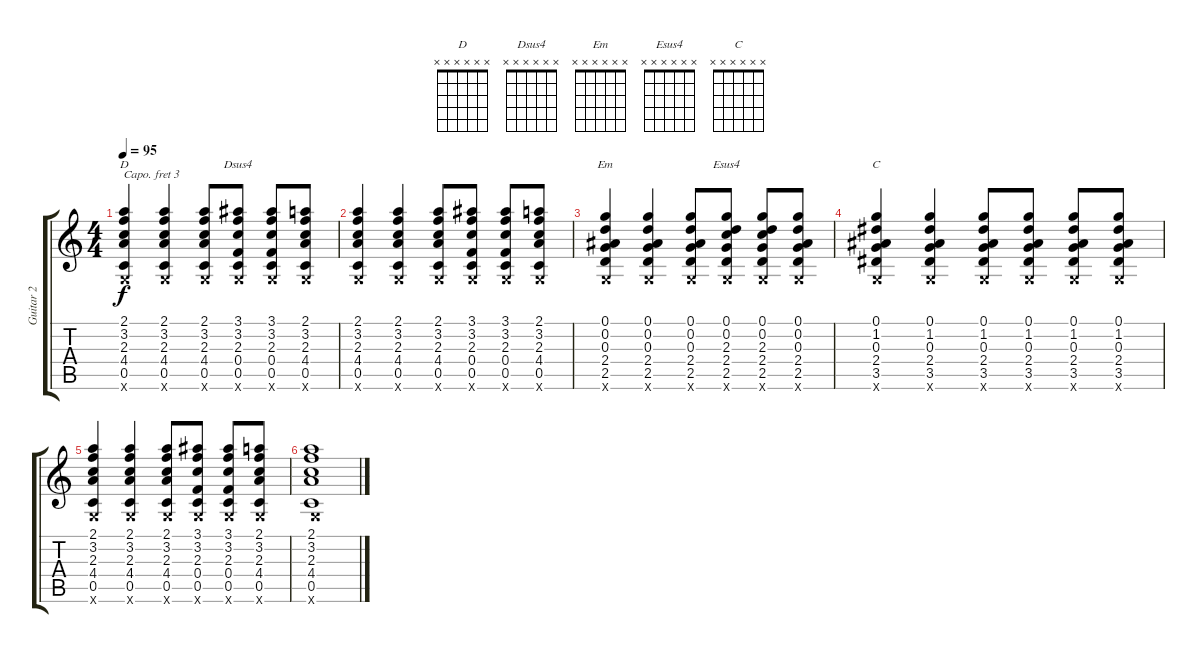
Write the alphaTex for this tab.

\track ("Guitar 2" "Guitar 2") {instrument acousticguitarnylon}
\staff {score tabs}
\capo 3
\tuning (E4 B3 G3 D3 A2 E2) {hide}
\chord ("D" x x x x x x) {firstfret 0}
\chord ("Dsus4" x x x x x x) {firstfret 0}
\chord ("Em" x x x x x x) {firstfret 0}
\chord ("Esus4" x x x x x x) {firstfret 0}
\chord ("C" x x x x x x) {firstfret 0}
\ts (4 4)
\tempo 95
\clef g2
\ks c
(2.1 3.2 2.3 4.4 0.5 0.6{x}).4{ch "D" dy f} (2.1 3.2 2.3 4.4 0.5 0.6{x}).4 (2.1 3.2 2.3 4.4 0.5 0.6{x}).8 (3.1 3.2 2.3 0.4 0.5 0.6{x}).8{ch "Dsus4"} (3.1 3.2 2.3 0.4 0.5 0.6{x}).8 (2.1 3.2 2.3 4.4 0.5 0.6{x}).8 |
(2.1 3.2 2.3 4.4 0.5 0.6{x}).4 (2.1 3.2 2.3 4.4 0.5 0.6{x}).4 (2.1 3.2 2.3 4.4 0.5 0.6{x}).8 (3.1 3.2 2.3 0.4 0.5 0.6{x}).8 (3.1 3.2 2.3 0.4 0.5 0.6{x}).8 (2.1 3.2 2.3 4.4 0.5 0.6{x}).8 |
(0.1 0.2 0.3 2.4 2.5 0.6{x}).4{ch "Em"} (0.1 0.2 0.3 2.4 2.5 0.6{x}).4 (0.1 0.2 0.3 2.4 2.5 0.6{x}).8 (0.1 0.2 2.3 2.4 2.5 0.6{x}).8{ch "Esus4"} (0.1 0.2 2.3 2.4 2.5 0.6{x}).8 (0.1 0.2 0.3 2.4 2.5 0.6{x}).8 |
(0.1 1.2 0.3 2.4 3.5 0.6{x}).4{ch "C"} (0.1 1.2 0.3 2.4 3.5 0.6{x}).4 (0.1 1.2 0.3 2.4 3.5 0.6{x}).8 (0.1 1.2 0.3 2.4 3.5 0.6{x}).8 (0.1 1.2 0.3 2.4 3.5 0.6{x}).8 (0.1 1.2 0.3 2.4 3.5 0.6{x}).8 |
(2.1 3.2 2.3 4.4 0.5 0.6{x}).4 (2.1 3.2 2.3 4.4 0.5 0.6{x}).4 (2.1 3.2 2.3 4.4 0.5 0.6{x}).8 (3.1 3.2 2.3 0.4 0.5 0.6{x}).8 (3.1 3.2 2.3 0.4 0.5 0.6{x}).8 (2.1 3.2 2.3 4.4 0.5 0.6{x}).8 |
(2.1 3.2 2.3 4.4 0.5 0.6{x}).1
